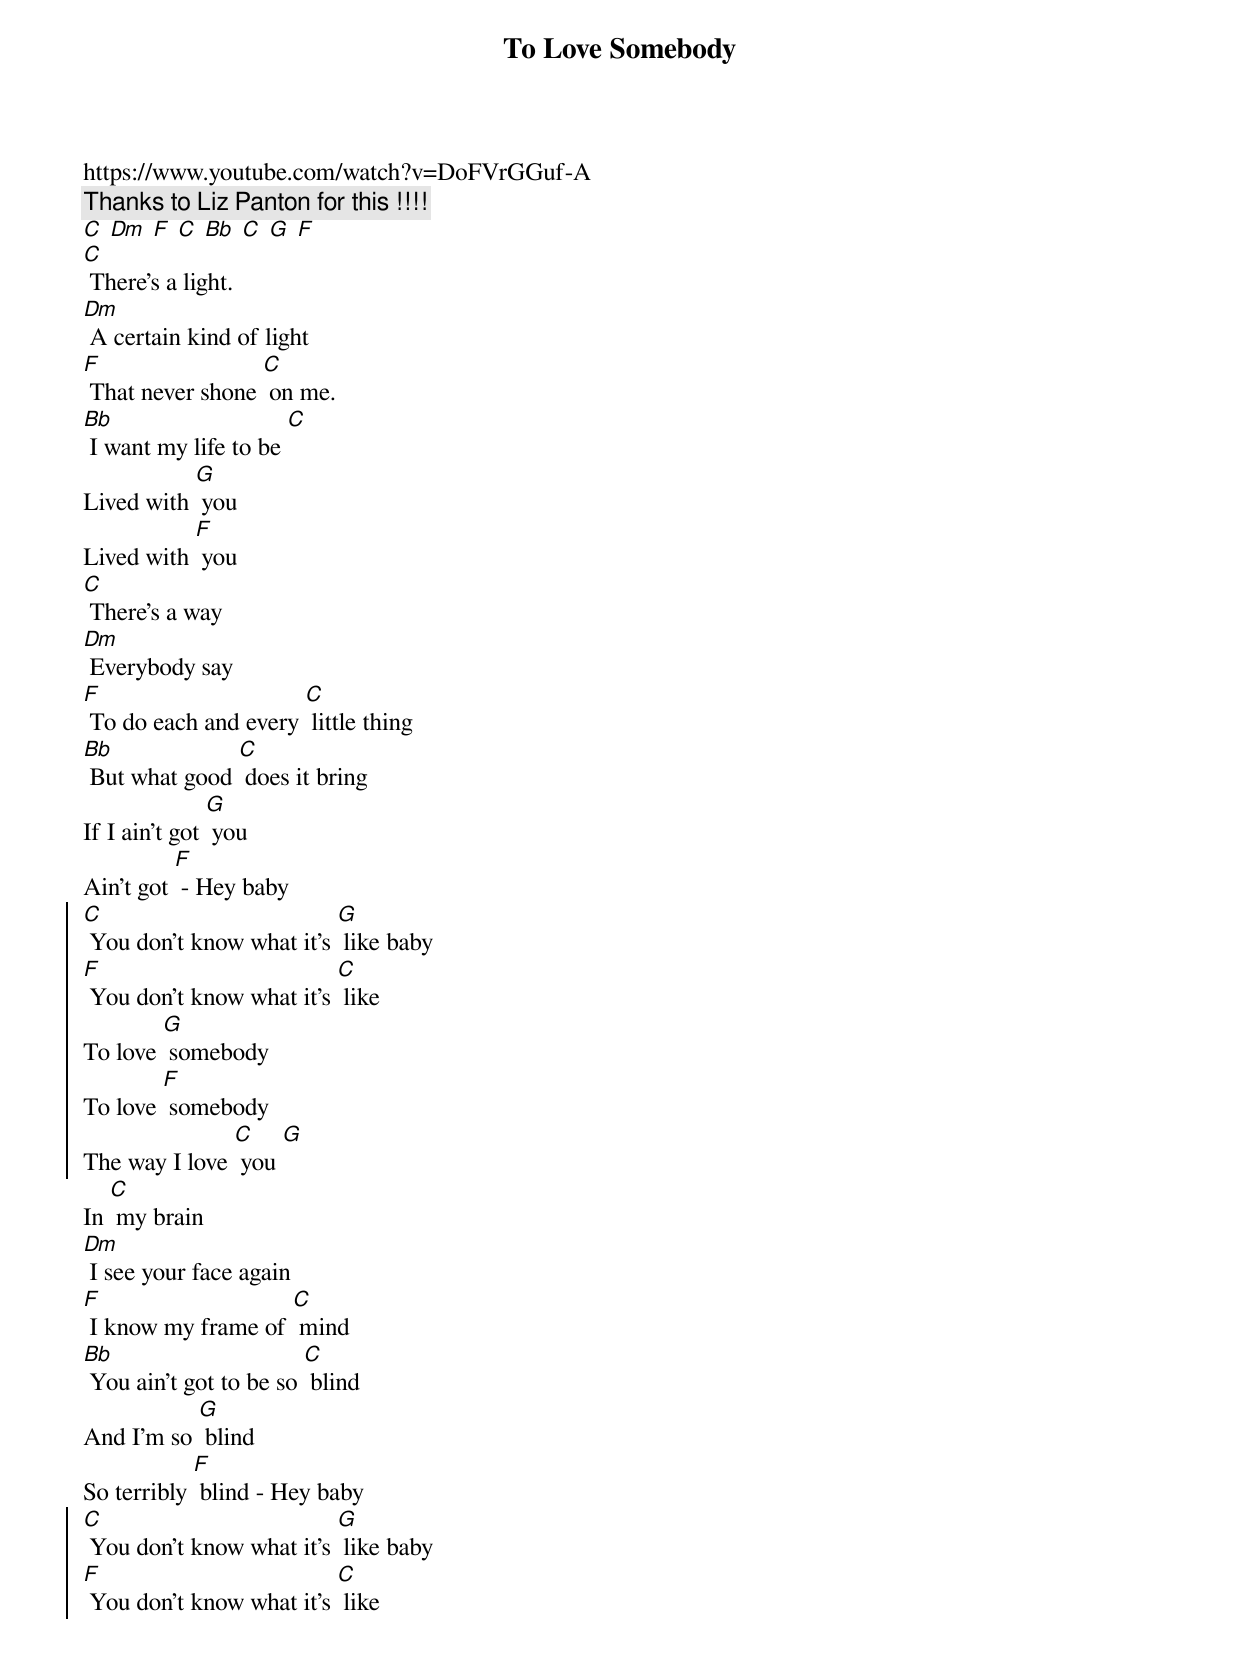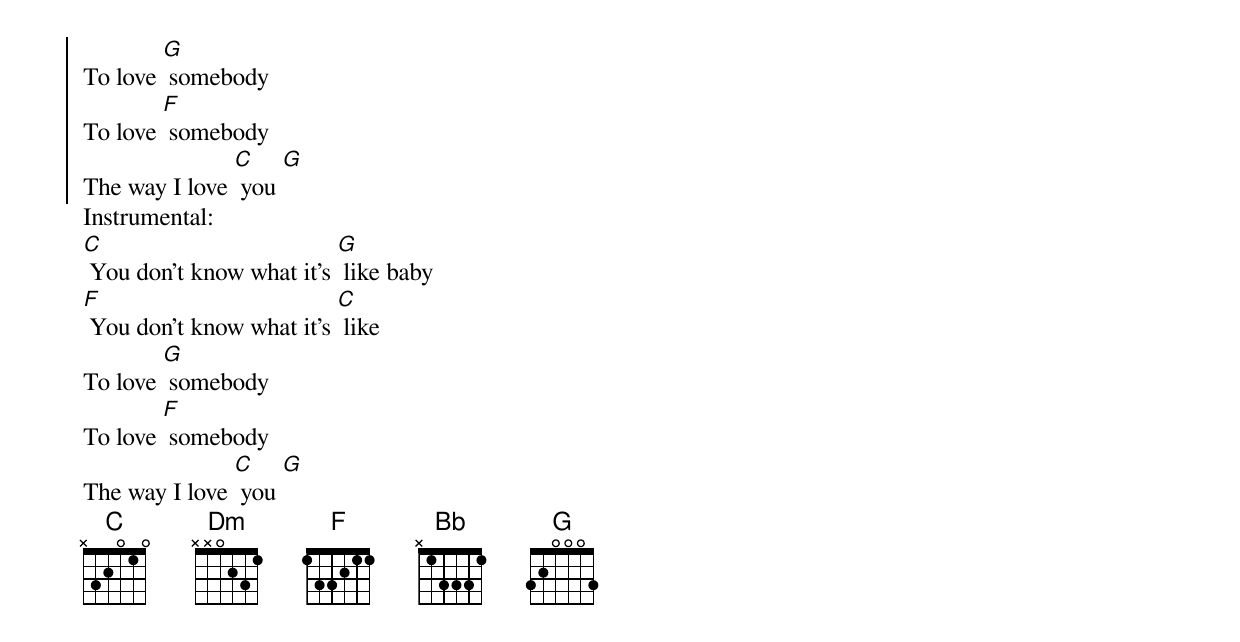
{t:To Love Somebody}
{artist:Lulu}
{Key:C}
https://www.youtube.com/watch?v=DoFVrGGuf-A
{c: Thanks to Liz Panton for this !!!!}
[C] [Dm] [F] [C] [Bb] [C] [G] [F]
[C] There's a light.
[Dm] A certain kind of light
[F] That never shone [C] on me.
[Bb] I want my life to be [C]
Lived with [G] you
Lived with [F] you
{c: }
[C] There's a way
[Dm] Everybody say
[F] To do each and every [C] little thing
[Bb] But what good [C] does it bring
If I ain't got [G] you
Ain't got [F] - Hey baby
{soc}
[C] You don't know what it's [G] like baby
[F] You don't know what it's [C] like
To love [G] somebody
To love [F] somebody
The way I love [C] you [G]
{eoc}
In [C] my brain
[Dm] I see your face again
[F] I know my frame of [C] mind
[Bb] You ain't got to be so [C] blind
And I'm so [G] blind
So terribly [F] blind - Hey baby
{soc}
[C] You don't know what it's [G] like baby
[F] You don't know what it's [C] like
To love [G] somebody
To love [F] somebody
The way I love [C] you [G]
{eoc}
{c: }
Instrumental:
[C] You don't know what it's [G] like baby
[F] You don't know what it's [C] like
To love [G] somebody
To love [F] somebody
The way I love [C] you [G]
{c: }
